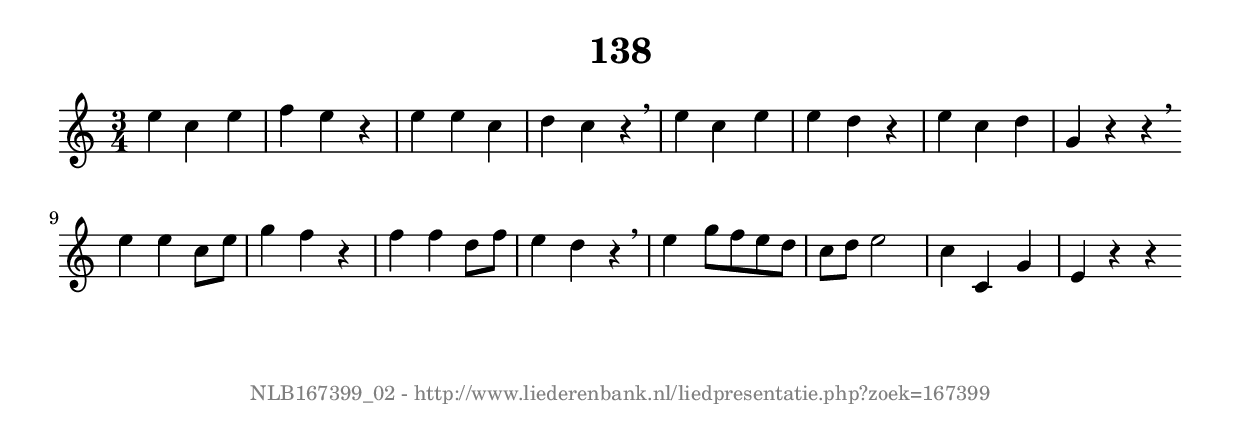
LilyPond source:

%
% produced by wce2krn 1.64 (7 June 2014)
%
\version"2.16"
#(append! paper-alist '(("long" . (cons (* 210 mm) (* 2000 mm)))))
#(set-default-paper-size "long")
sb = {\breathe}
mBreak = {\breathe }
bBreak = {\breathe }
x = {\once\override NoteHead #'style = #'cross }
gl=\glissando
itime={\override Staff.TimeSignature #'stencil = ##f }
ficta = {\once\set suggestAccidentals = ##t}
fine = {\once\override Score.RehearsalMark #'self-alignment-X = #1 \mark \markup {\italic{Fine}}}
dc = {\once\override Score.RehearsalMark #'self-alignment-X = #1 \mark \markup {\italic{D.C.}}}
dcf = {\once\override Score.RehearsalMark #'self-alignment-X = #1 \mark \markup {\italic{D.C. al Fine}}}
dcc = {\once\override Score.RehearsalMark #'self-alignment-X = #1 \mark \markup {\italic{D.C. al Coda}}}
ds = {\once\override Score.RehearsalMark #'self-alignment-X = #1 \mark \markup {\italic{D.S.}}}
dsf = {\once\override Score.RehearsalMark #'self-alignment-X = #1 \mark \markup {\italic{D.S. al Fine}}}
dsc = {\once\override Score.RehearsalMark #'self-alignment-X = #1 \mark \markup {\italic{D.S. al Coda}}}
pv = {\set Score.repeatCommands = #'((volta "1"))}
sv = {\set Score.repeatCommands = #'((volta "2"))}
tv = {\set Score.repeatCommands = #'((volta "3"))}
qv = {\set Score.repeatCommands = #'((volta "4"))}
xv = {\set Score.repeatCommands = #'((volta #f))}
\header{ tagline = ""
title = "138"
}
\score {{
\key c \major
\relative g'
{
\set melismaBusyProperties = #'()
\time 3/4
\tempo 4=120
\override Score.MetronomeMark #'transparent = ##t
\override Score.RehearsalMark #'break-visibility = #(vector #t #t #f)
e'4 c e f e r e e c d c r \sb e c e e d r e c d g, r r \bar ":|:" \bBreak
e'4 e c8 e g4 f r f f d8 f e4 d r \sb e g8 f e d c d e2 c4 c, g' e r r \bar ":|"
 }}
 \midi { }
 \layout {
            indent = 0.0\cm
}
}
\markup { \vspace #0 } \markup { \with-color #grey \fill-line { \center-column { \smaller "NLB167399_02 - http://www.liederenbank.nl/liedpresentatie.php?zoek=167399" } } }
